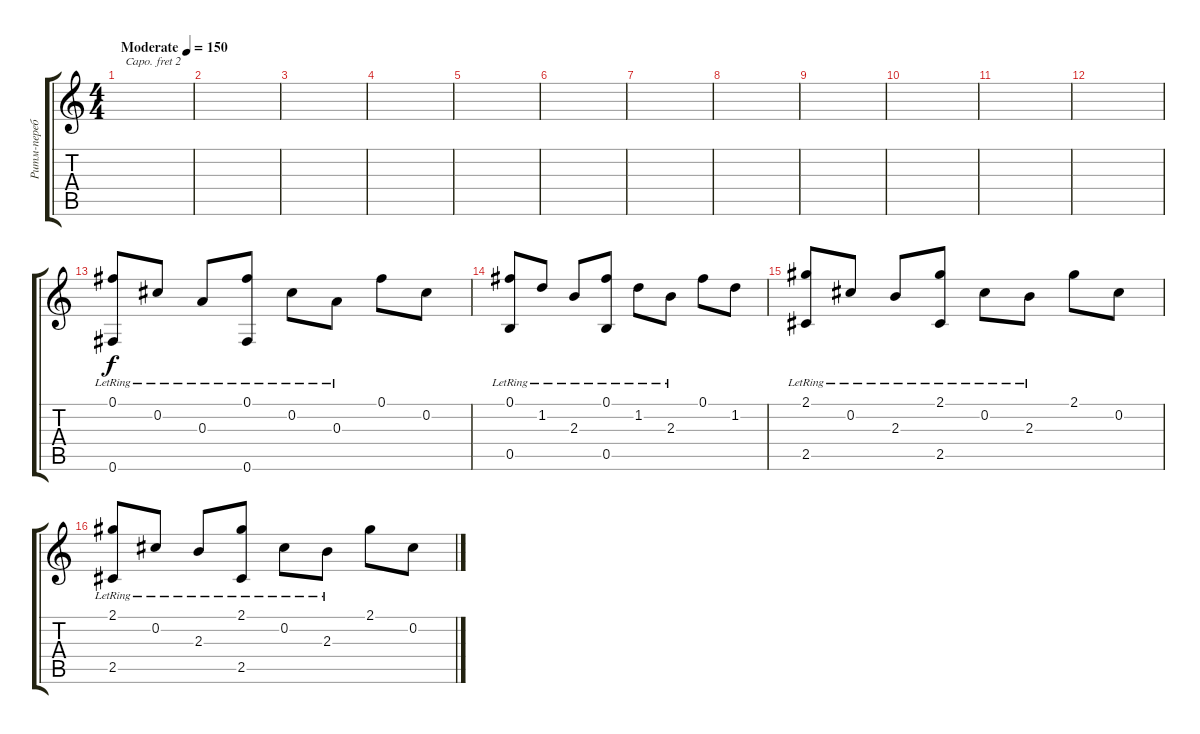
\track ("Ритм-перебор" "Ритм-переб") {instrument acousticguitarsteel}
\staff {score tabs}
\capo 2
\tuning (E4 B3 G3 D3 A2 E2) {hide}
\ts (4 4)
\tempo (150 "Moderate")
\clef g2
\ks c
|
|
|
|
|
|
|
|
|
|
|
|
(0.1{lr} 0.6{lr}).8 0.2{lr}.8 0.3{lr}.8 (0.1{lr} 0.6{lr}).8 0.2{lr}.8 0.3{lr}.8 0.1.8 0.2.8 |
(0.1{lr} 0.5{lr}).8 1.2{lr}.8 2.3{lr}.8 (0.1{lr} 0.5{lr}).8 1.2{lr}.8 2.3{lr}.8 0.1.8 1.2.8 |
(2.1{lr} 2.5{lr}).8 0.2{lr}.8 2.3{lr}.8 (2.1 2.5{lr}).8 0.2{lr}.8 2.3{lr}.8 2.1.8 0.2.8 |
(2.1{lr} 2.5{lr}).8 0.2{lr}.8 2.3{lr}.8 (2.1 2.5{lr}).8 0.2{lr}.8 2.3{lr}.8 2.1.8 0.2.8
